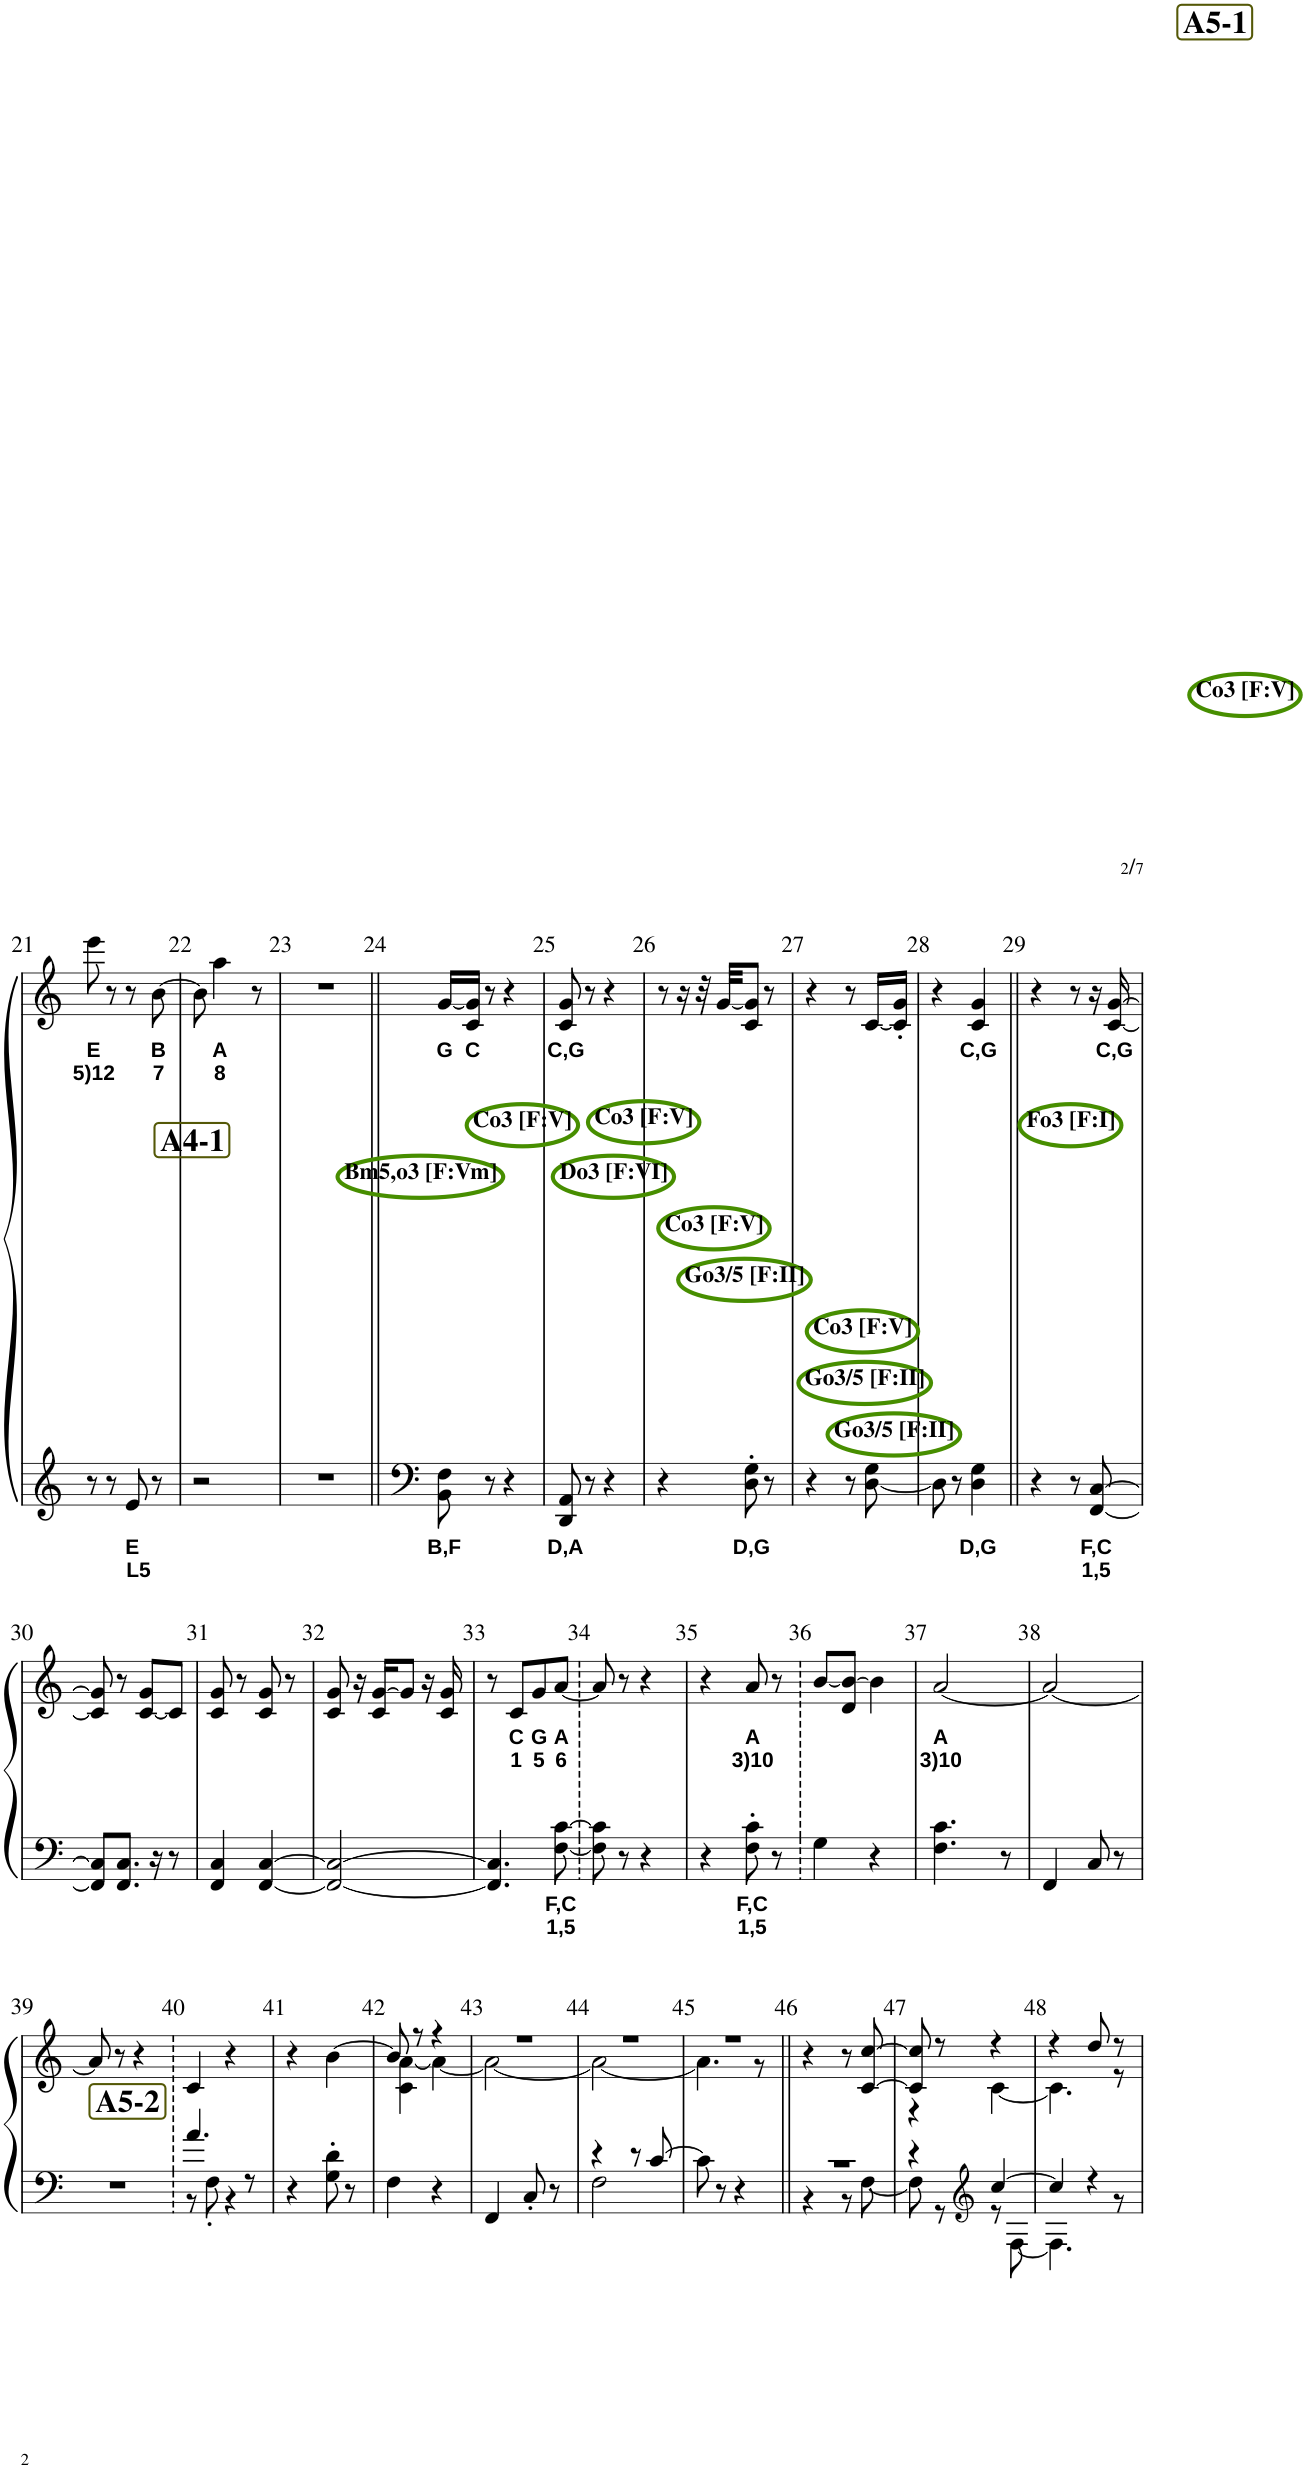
**kern	**text	**text	**kern	**text	**text
*part1	*part1	*part1	*part1	*part1	*part1
*staff2	*staff2	*staff2	*staff1	*staff1	*staff1
*I"ピアノ	*	*	*	*	*
!!LO:PB:g=z
*clefG2	*	*	*clefG2	*	*
*k[]	*	*	*k[]	*	*
*M4/8	*	*	*M4/8	*	*
=21	=21	=21	=21	=21	=21
!	!	!	!	!LO:LY:b	!LO:LY:b
8r	.	.	8eee\	E	5)12
8r	.	.	8r	.	.
!	!LO:LY:b	!LO:LY:b	!	!	!
8e/	E	L5	8r	.	.
!	!	!	!	!LO:LY:b	!LO:LY:b
8r	.	.	[8b\	B	7
=22	=22	=22	=22	=22	=22
2r	.	.	8b\]	.	.
!	!	!	!	!LO:LY:b	!LO:LY:b
.	.	.	4aa\	A	8
.	.	.	8r	.	.
=23	=23	=23	=23	=23	=23
2r	.	.	2r	.	.
!!LO:REH:place=s1:b:B:cj:fs=15:t=A4-1
=24||	=24||	=24||	=24||	=24||	=24||
!	!	!	!LO:TX:b:B:t=Co3 [F&colon;V]	!	!
!	!	!	!LO:TX:b:B:t=Bm5,o3 [F&colon;Vm]	!	!
!	!LO:LY:b	!	!	!LO:LY:b	!
8BB\ 8F\	B,F	.	[16g/LL	G	.
!	!	!	!	!LO:LY:b	!
.	.	.	16c/ 16g/]JJ	C	.
8r	.	.	8r	.	.
4r	.	.	4r	.	.
=25	=25	=25	=25	=25	=25
!	!	!	!LO:TX:b:B:t=Co3 [F&colon;V]	!	!
!	!	!	!LO:TX:b:B:t=Do3 [F&colon;VI]	!	!
!	!LO:LY:b	!	!	!LO:LY:b	!
8DD/ 8AA/	D,A	.	8c/ 8g/	C,G	.
8r	.	.	8r	.	.
4r	.	.	4r	.	.
=26	=26	=26	=26	=26	=26
4r	.	.	8r	.	.
.	.	.	16r	.	.
.	.	.	32r	.	.
!	!	!	!LO:TX:b:B:t=Co3 [F&colon;V]	!	!
.	.	.	[32g/KKL	.	.
!	!	!	!LO:TX:b:B:t=Go3/5 [F&colon;II]	!	!
!	!LO:LY:b	!	!	!	!
8D\' 8G\'	D,G	.	8c/ 8g/]J	.	.
8r	.	.	8r	.	.
=27	=27	=27	=27	=27	=27
4r	.	.	4r	.	.
8r	.	.	8r	.	.
!	!	!	!LO:TX:b:B:t=Co3 [F&colon;V]	!	!
!	!	!	!LO:TX:b:B:t=Go3/5 [F&colon;II]	!	!
[8D\ 8G\	.	.	[16c/LL	.	.
.	.	.	16c/]' 16g/'JJ	.	.
=28	=28	=28	=28	=28	=28
8D\]	.	.	4r	.	.
8r	.	.	.	.	.
!	!	!	!LO:TX:b:B:t=Go3/5 [F&colon;II]	!	!
!	!	!	!LO:TX:b:B:t=Co3 [F&colon;V]	!	!
!	!LO:LY:b	!	!	!LO:LY:b	!
4D\ 4G\	D,G	.	4c/ 4g/	C,G	.
!!LO:REH:place=s1:b:B:cj:fs=15:t=A5-1
=29||	=29||	=29||	=29||	=29||	=29||
4r	.	.	4r	.	.
8r	.	.	8r	.	.
!	!	!	!LO:TX:b:B:t=Fo3 [F&colon;I]	!	!
!	!LO:LY:b	!LO:LY:b	!	!	!
[8FF/ [8C/	F,C	1,5	16r	.	.
!	!	!	!	!LO:LY:b	!
.	.	.	[16c/ [16g/	C,G	.
!!LO:LB:g=z
=30	=30	=30	=30	=30	=30
8FF/] 8C/]L	.	.	8c/] 8g/]	.	.
8.FF/ 8.C/J	.	.	8r	.	.
.	.	.	[8c/ 8g/L	.	.
16r	.	.	.	.	.
8r	.	.	8c/J]	.	.
=31	=31	=31	=31	=31	=31
4FF/ 4C/	.	.	8c/ 8g/	.	.
.	.	.	8r	.	.
[4FF/ [4C/	.	.	8c/ 8g/	.	.
.	.	.	8r	.	.
=32	=32	=32	=32	=32	=32
2FF/_ 2C/_	.	.	8c/ 8g/	.	.
.	.	.	16r	.	.
.	.	.	16c/ [16g/KL	.	.
.	.	.	8g/J]	.	.
.	.	.	16r	.	.
.	.	.	16c/ 16g/	.	.
=33	=33	=33	=33	=33	=33
4.FF/] 4.C/]	.	.	8r	.	.
!	!	!	!	!LO:LY:b	!LO:LY:b
.	.	.	8c/L	C	1
!	!	!	!	!LO:LY:b	!LO:LY:b
.	.	.	8g/	G	5
!	!LO:LY:b	!LO:LY:b	!	!LO:LY:b	!LO:LY:b
[8F\ [8c\	F,C	1,5	[8a/J	A	6
=34	=34	=34	=34	=34	=34
8F\] 8c\]	.	.	8a/]	.	.
8r	.	.	8r	.	.
4r	.	.	4r	.	.
=35	=35	=35	=35	=35	=35
4r	.	.	4r	.	.
!	!LO:LY:b	!LO:LY:b	!	!LO:LY:b	!LO:LY:b
8F\' 8c\'	F,C	1,5	8a/	A	3)10
8r	.	.	8r	.	.
=36	=36	=36	=36	=36	=36
4G\	.	.	[8b/L	.	.
.	.	.	8d/ 8b/_J	.	.
4r	.	.	4b\]	.	.
=37	=37	=37	=37	=37	=37
!	!	!	!	!LO:LY:b	!LO:LY:b
4.F\ 4.c\	.	.	[2a/	A	3)10
8r	.	.	.	.	.
=38	=38	=38	=38	=38	=38
4FF/	.	.	2a/_	.	.
8C/	.	.	.	.	.
8r	.	.	.	.	.
!!LO:LB:g=z
=39	=39	=39	=39	=39	=39
2r	.	.	8a/]	.	.
.	.	.	8r	.	.
.	.	.	4r	.	.
!!LO:REH:place=s1:b:B:cj:fs=15:t=A5-2
=40	=40	=40	=40	=40	=40
*^	*	*	*	*	*
4.a/	8r	.	.	4c/	.	.
.	8F'\	.	.	.	.	.
.	4r	.	.	4r	.	.
8r	.	.	.	.	.	.
*v	*v	*	*	*	*	*
=41	=41	=41	=41	=41	=41
4r	.	.	4r	.	.
8G\' 8d\'	.	.	[4b\	.	.
8r	.	.	.	.	.
=42	=42	=42	=42	=42	=42
*	*	*	*^	*	*
4F\	.	.	8b/]	4c\ [4a\	.	.
.	.	.	8r	.	.	.
4r	.	.	4r	4a\_	.	.
=43	=43	=43	=43	=43	=43	=43
4FF/	.	.	2r	2a\_	.	.
8C'/	.	.	.	.	.	.
8r	.	.	.	.	.	.
=44	=44	=44	=44	=44	=44	=44
*^	*	*	*	*	*	*
4r	2F\	.	.	2r	2a\_	.	.
8r	.	.	.	.	.	.	.
[8c/	.	.	.	.	.	.	.
*v	*v	*	*	*	*	*	*
=45	=45	=45	=45	=45	=45	=45
8c\]	.	.	2r	4.a\]	.	.
8r	.	.	.	.	.	.
4r	.	.	.	.	.	.
.	.	.	.	8r	.	.
*	*	*	*v	*v	*	*
=46||	=46||	=46||	=46||	=46||	=46||
*^	*	*	*	*	*
2r	4r	.	.	4r	.	.
.	8r	.	.	8r	.	.
.	[8F\	.	.	[8c/ [8cc/	.	.
=47	=47	=47	=47	=47	=47	=47
*	*	*	*	*^	*	*
4r	8F\]	.	.	8c/] 8cc/]	4r	.	.
.	8r	.	.	8r	.	.	.
*clefG2	*	*	*	*	*	*	*
[4cc/	8r	.	.	4r	[4c\	.	.
.	[8F\	.	.	.	.	.	.
=48	=48	=48	=48	=48	=48	=48	=48
4cc/]	4.F\]	.	.	4r	4.c\]	.	.
4r	.	.	.	8dd/	.	.	.
.	8r	.	.	8r	8r	.	.
*v	*v	*	*	*	*	*	*
*	*	*	*v	*v	*	*
=	=	=	=	=	=
*-	*-	*-	*-	*-	*-
